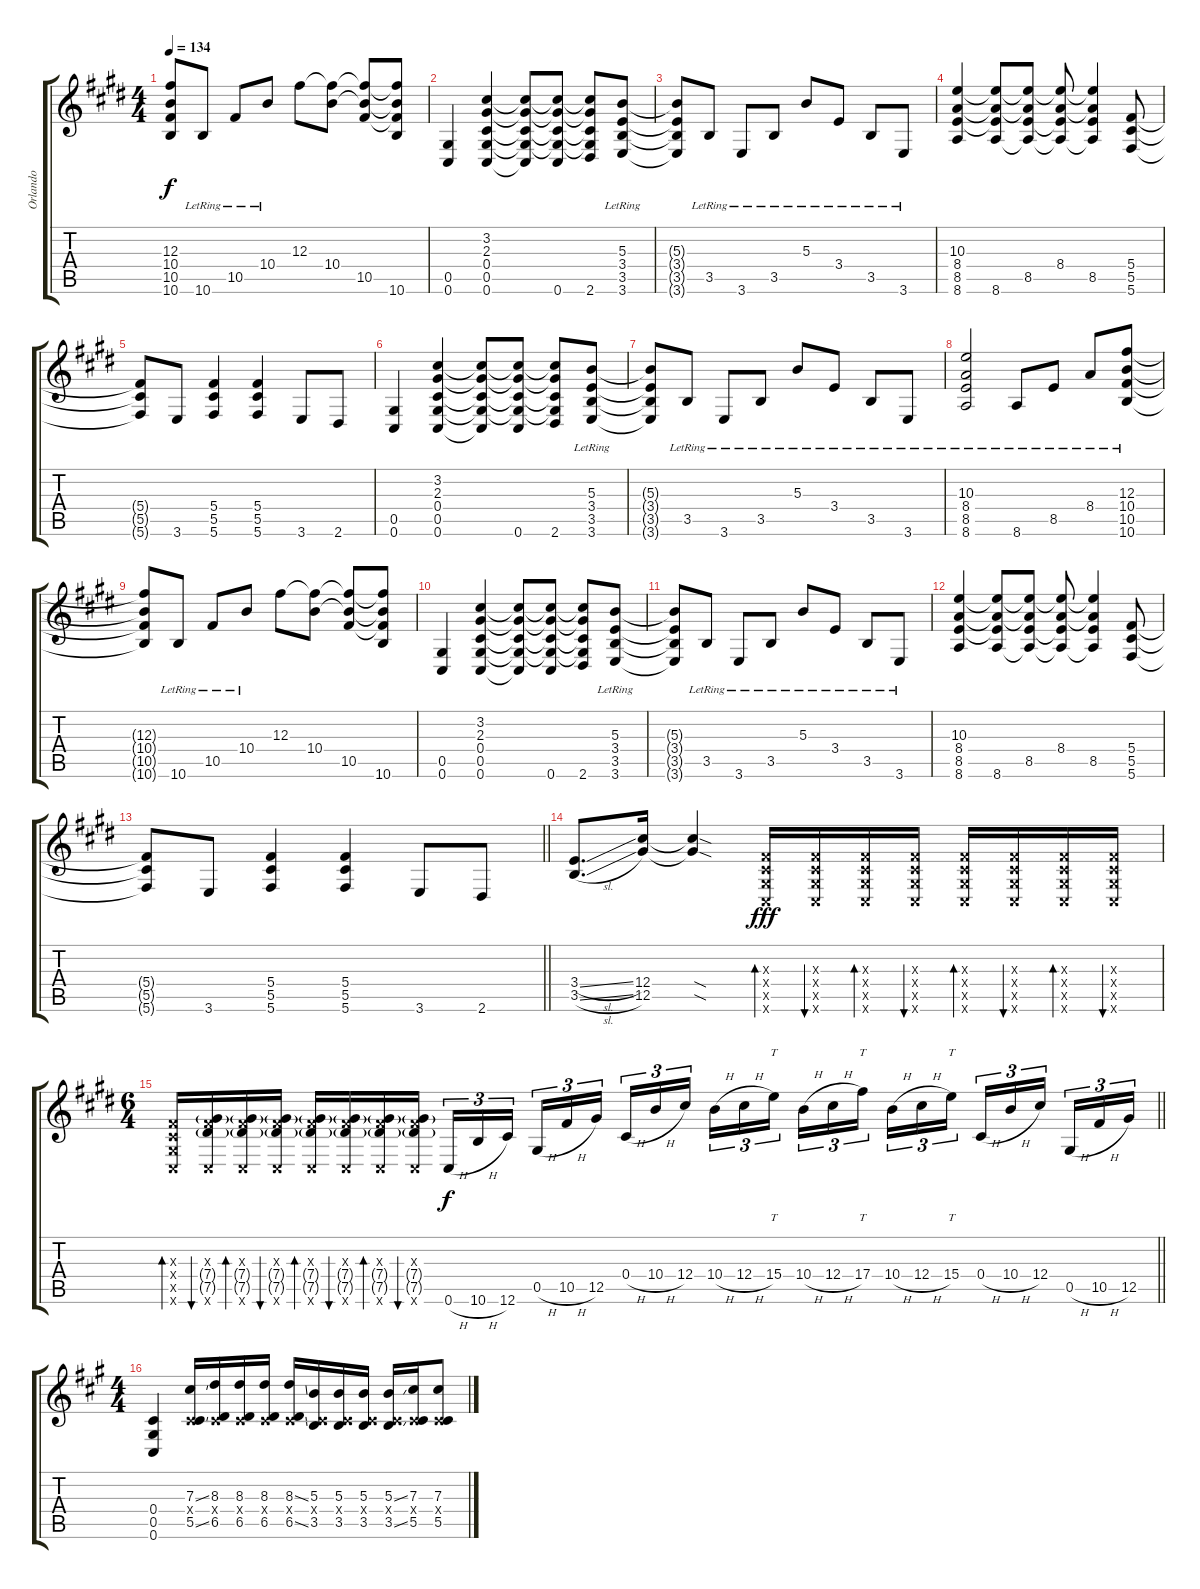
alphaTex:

\track ("Orlando" "Orlando") {instrument distortionguitar}
\staff {score tabs}
\tuning (Eb4 Bb3 Gb3 Db3 Ab2 Db2) {hide}
\ts (4 4)
\tempo 134
\clef g2
\ks c#minor
(12.3{t} 10.4{t} 10.5{t} 10.6{t}).8{dy f} 10.6{lr}.8 10.5{lr}.8 10.4{lr}.8 12.3.8 (12.3{t} 10.4).8 (12.3{t} 10.4{t} 10.5).8 (12.3{t} 10.4{t} 10.5{t} 10.6).8 |
(0.5 0.6).4 (3.2 2.3 0.4 0.5 0.6).4 (3.2{t} 2.3{t} 0.4{t} 0.5{t} 0.6{t}).8 (3.2{t} 2.3{t} 0.4{t} 0.5{t} 0.6).8 (3.2{t} 2.3{t} 0.4{t} 0.5{t} 2.6).8 (5.3{lr} 3.4{lr} 3.5{lr} 3.6{lr}).8 |
(5.3{t} 3.4{t} 3.5{t} 3.6{t}).8 3.5{lr}.8 3.6{lr}.8 3.5{lr}.8 5.3{lr}.8 3.4{lr}.8 3.5{lr}.8 3.6{lr}.8 |
(10.3 8.4 8.5 8.6).4 (10.3{t} 8.4{t} 8.5{t} 8.6).8 (10.3{t} 8.4{t} 8.5 8.6{t}).8 (10.3{t} 8.4 8.5{t} 8.6{t}).8 (10.3{t} 8.4{t} 8.5 8.6{t}).4 (5.4 5.5 5.6).8 |
(5.4{t} 5.5{t} 5.6{t}).8 3.6.8 (5.4 5.5 5.6).4 (5.4 5.5 5.6).4 3.6.8 2.6.8 |
(0.5 0.6).4 (3.2 2.3 0.4 0.5 0.6).4 (3.2{t} 2.3{t} 0.4{t} 0.5{t} 0.6{t}).8 (3.2{t} 2.3{t} 0.4{t} 0.5{t} 0.6).8 (3.2{t} 2.3{t} 0.4{t} 0.5{t} 2.6).8 (5.3{lr} 3.4{lr} 3.5{lr} 3.6{lr}).8 |
(5.3{t} 3.4{t} 3.5{t} 3.6{t}).8 3.5{lr}.8 3.6{lr}.8 3.5{lr}.8 5.3{lr}.8 3.4{lr}.8 3.5{lr}.8 3.6{lr}.8 |
(10.3{lr} 8.4{lr} 8.5{lr} 8.6).2 8.6{lr}.8 8.5{lr}.8 8.4{lr}.8 (12.3{lr} 10.4{lr} 10.5{lr} 10.6{lr}).8 |
(12.3{t} 10.4{t} 10.5{t} 10.6{t}).8 10.6{lr}.8 10.5{lr}.8 10.4{lr}.8 12.3.8 (12.3{t} 10.4).8 (12.3{t} 10.4{t} 10.5).8 (12.3{t} 10.4{t} 10.5{t} 10.6).8 |
(0.5 0.6).4 (3.2 2.3 0.4 0.5 0.6).4 (3.2{t} 2.3{t} 0.4{t} 0.5{t} 0.6{t}).8 (3.2{t} 2.3{t} 0.4{t} 0.5{t} 0.6).8 (3.2{t} 2.3{t} 0.4{t} 0.5{t} 2.6).8 (5.3{lr} 3.4{lr} 3.5{lr} 3.6{lr}).8 |
(5.3{t} 3.4{t} 3.5{t} 3.6{t}).8 3.5{lr}.8 3.6{lr}.8 3.5{lr}.8 5.3{lr}.8 3.4{lr}.8 3.5{lr}.8 3.6{lr}.8 |
(10.3 8.4 8.5 8.6).4 (10.3{t} 8.4{t} 8.5{t} 8.6).8 (10.3{t} 8.4{t} 8.5 8.6{t}).8 (10.3{t} 8.4 8.5{t} 8.6{t}).8 (10.3{t} 8.4{t} 8.5 8.6{t}).4 (5.4 5.5 5.6).8 |
\barLineRight lightlight
(5.4{t} 5.5{t} 5.6{t}).8 3.6.8 (5.4 5.5 5.6).4 (5.4 5.5 5.6).4 3.6.8 2.6.8 |
(3.4{sl} 3.5{sl}).8{d} (12.4 12.5).16 (12.4{sod t} 12.5{sod t}).4 (0.3{x} 0.4{x} 0.5{x} 0.6{x}).16{bd 60 dy fff instrument guitarharmonics} (0.3{x} 0.4{x} 0.5{x} 0.6{x}).16{bu 60} (0.3{x} 0.4{x} 0.5{x} 0.6{x}).16{bd 60} (0.3{x} 0.4{x} 0.5{x} 0.6{x}).16{bu 60} (0.3{x} 0.4{x} 0.5{x} 0.6{x}).16{bd 60} (0.3{x} 0.4{x} 0.5{x} 0.6{x}).16{bu 60} (0.3{x} 0.4{x} 0.5{x} 0.6{x}).16{bd 60} (0.3{x} 0.4{x} 0.5{x} 0.6{x}).16{bu 60} |
\ts (6 4)
\barLineRight lightlight
(0.3{x} 0.4{x} 0.5{x} 0.6{x}).16{bd 60} (0.3{x} 7.4{g} 7.5{g} 0.6{x}).16{bu 60} (0.3{x} 7.4{g} 7.5{g} 0.6{x}).16{bd 60} (0.3{x} 7.4{g} 7.5{g} 0.6{x}).16{bu 60} (0.3{x} 7.4{g} 7.5{g} 0.6{x}).16{bd 60} (0.3{x} 7.4{g} 7.5{g} 0.6{x}).16{bu 60} (0.3{x} 7.4{g} 7.5{g} 0.6{x}).16{bd 60} (0.3{x} 7.4{g} 7.5{g} 0.6{x}).16{bu 60 beam splitsecondary} 0.6{h}.16{tu (3 2) dy f volume 16 instrument distortionguitar} 10.6{h}.16{tu (3 2)} 12.6.16{tu (3 2) beam splitsecondary} 0.5{h}.16{tu (3 2)} 10.5{h}.16{tu (3 2)} 12.5.16{tu (3 2)} 0.4{h}.16{tu (3 2)} 10.4{h}.16{tu (3 2)} 12.4.16{tu (3 2) beam splitsecondary} 10.4{h}.16{tu (3 2)} 12.4{h}.16{tu (3 2)} 15.4.16{tt tu (3 2) beam splitsecondary} 10.4{h}.16{tu (3 2)} 12.4{h}.16{tu (3 2)} 17.4.16{tt tu (3 2) beam splitsecondary} 10.4{h}.16{tu (3 2)} 12.4{h}.16{tu (3 2)} 15.4.16{tt tu (3 2) beam splitsecondary} 0.4{h}.16{tu (3 2)} 10.4{h}.16{tu (3 2)} 12.4.16{tu (3 2) beam splitsecondary} 0.5{h}.16{tu (3 2)} 10.5{h}.16{tu (3 2)} 12.5.16{tu (3 2)} |
\ts (4 4)
\ks f#minor
(0.4 0.5 0.6).4 (7.3{ss} 0.4{x} 5.5{ss}).16 (8.3 0.4{x} 6.5).16 (8.3 0.4{x} 6.5).16 (8.3 0.4{x} 6.5).16 (8.3{ss} 0.4{x} 6.5{ss}).16 (5.3 0.4{x} 3.5).16 (5.3 0.4{x} 3.5).16 (5.3 0.4{x} 3.5).16 (5.3{ss} 0.4{x} 3.5{ss}).16 (7.3 0.4{x} 5.5).16 (7.3 0.4{x} 5.5).8
